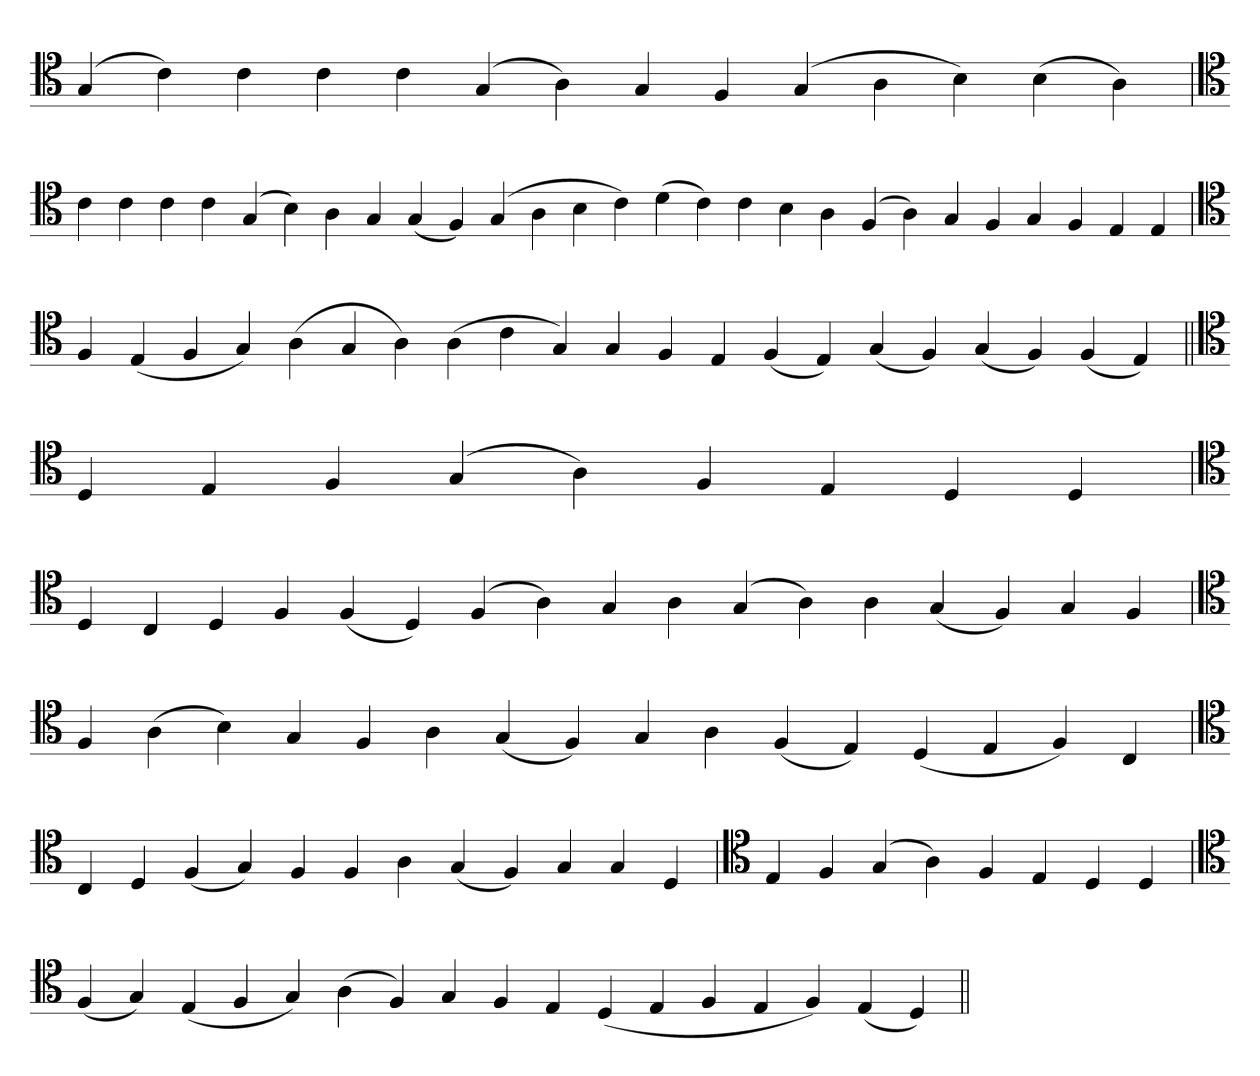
**kern
*part1
*staff1
*clefC4
=
(4G
4c)
4c
4c
4c
(4G
4A)
4G
4F
(4G
4A
4B)
(4B
4A)
=`
*clefC4
4c
4c
4c
4c
(4G
4B)
4A
4G
(4G
4F)
(4G
4A
4B
4c)
(4d
4c)
4c
4B
4A
(4F
4A)
4G
4F
4G
4F
4E
4E
='
*clefC4
4F
(4E
4F
4G)
(4A
4G
4A)
(4A
4c
4G)
4G
4F
4E
(4F
4E)
(4G
4F)
(4G
4F)
(4F
4E)
=||
*clefC4
4D
4E
4F
(4G
4A)
4F
4E
4D
4D
=`
*clefC4
4D
4C
4D
4F
(4F
4D)
(4F
4A)
4G
4A
(4G
4A)
4A
(4G
4F)
4G
4F
=
*clefC4
4F
(4A
4B)
4G
4F
4A
(4G
4F)
4G
4A
(4F
4E)
(4D
4E
4F)
4C
='
*clefC4
4C
4D
(4F
4G)
4F
4F
4A
(4G
4F)
4G
4G
4D
=`
*clefC4
4E
4F
(4G
4A)
4F
4E
4D
4D
='
*clefC4
(4F
4G)
(4E
4F
4G)
(4A
4F)
4G
4F
4E
(4D
4E
4F
4E
4F)
(4E
4D)
=||
*-
